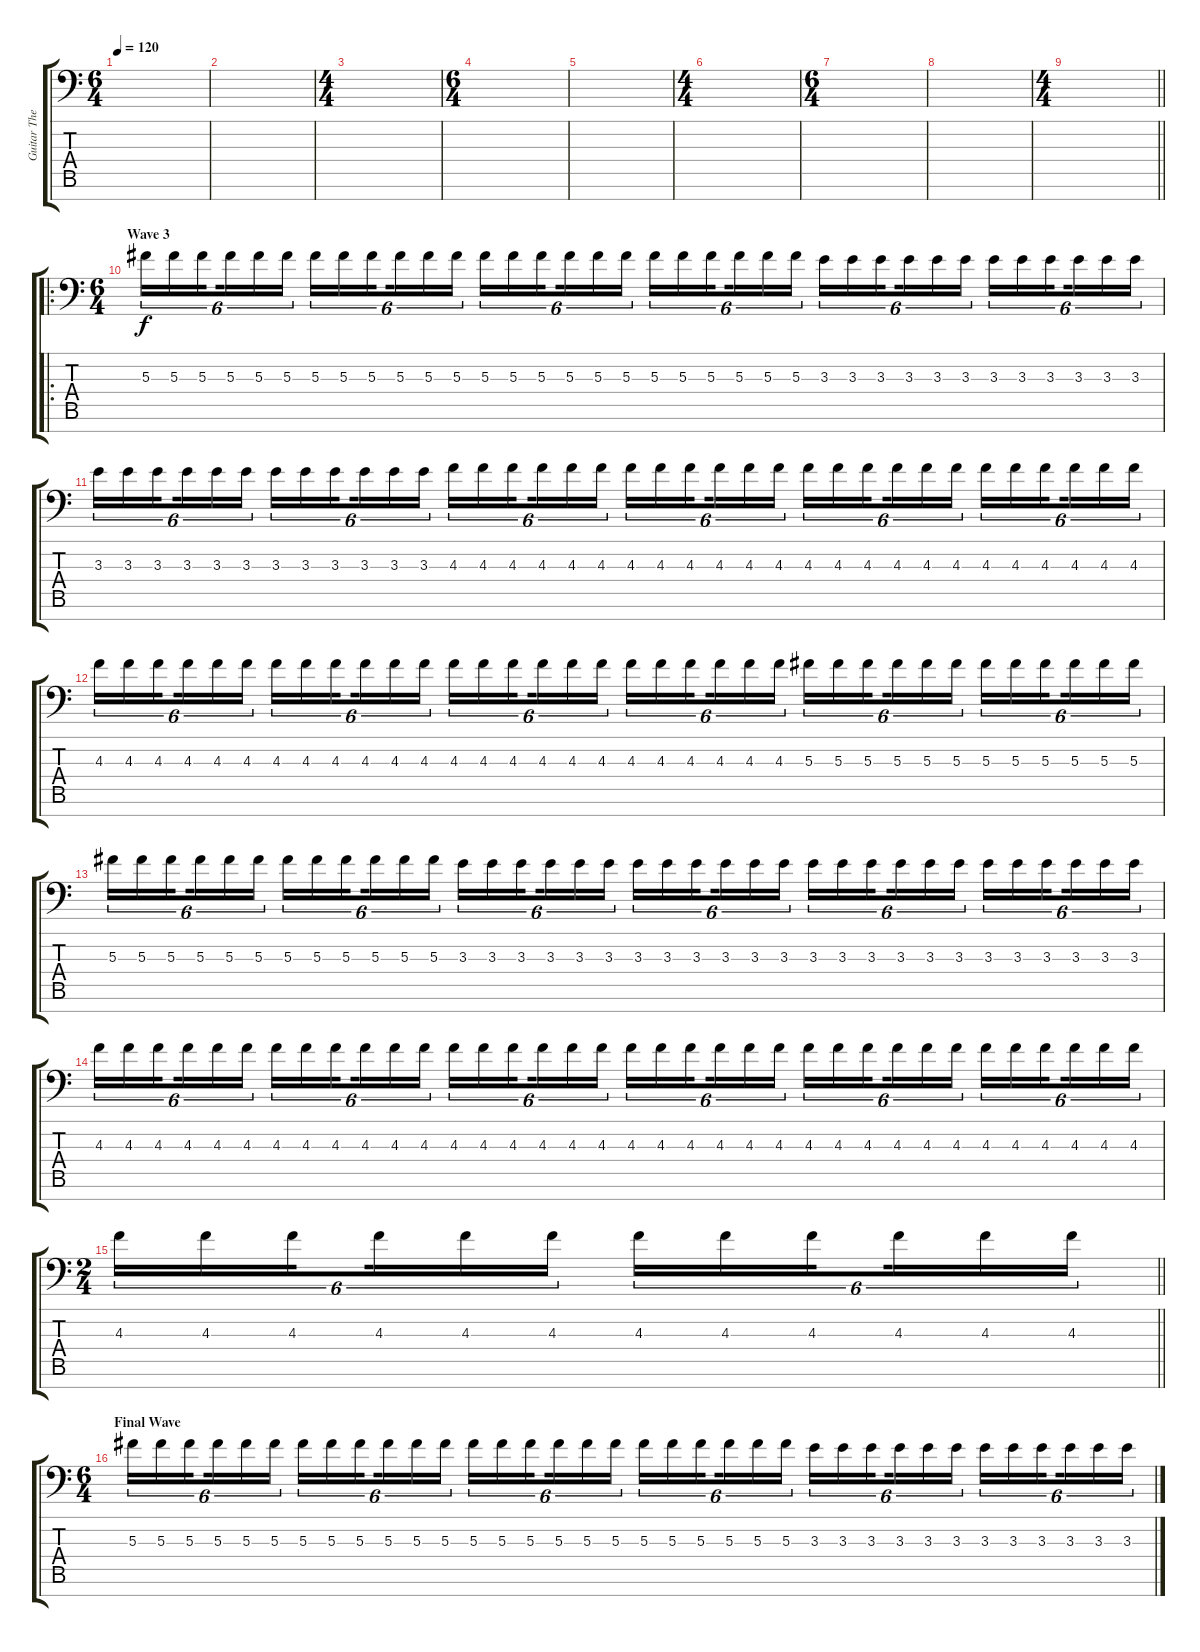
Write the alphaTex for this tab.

\track ("Guitar Theme" "Guitar The") {instrument overdrivenguitar}
\staff {score tabs}
\tuning (Bb3 F3 Db3 Ab2 Eb2 Bb1 F1) {hide}
\ts (6 4)
\tempo 120
\clef f4
\ks c
|
|
\ts (4 4)
|
\ts (6 4)
|
|
\ts (4 4)
|
\ts (6 4)
|
|
\ts (4 4)
\barLineRight lightlight
|
\ro
\ts (6 4)
\section ("" "Wave 3")
5.3.16{tu (6 4)} 5.3.16{tu (6 4)} 5.3.16{tu (6 4) beam splitsecondary} 5.3.16{tu (6 4)} 5.3.16{tu (6 4)} 5.3.16{tu (6 4) beam splitsecondary} 5.3.16{tu (6 4)} 5.3.16{tu (6 4)} 5.3.16{tu (6 4) beam splitsecondary} 5.3.16{tu (6 4)} 5.3.16{tu (6 4)} 5.3.16{tu (6 4) beam splitsecondary} 5.3.16{tu (6 4)} 5.3.16{tu (6 4)} 5.3.16{tu (6 4) beam splitsecondary} 5.3.16{tu (6 4)} 5.3.16{tu (6 4)} 5.3.16{tu (6 4)} 5.3.16{tu (6 4)} 5.3.16{tu (6 4)} 5.3.16{tu (6 4) beam splitsecondary} 5.3.16{tu (6 4)} 5.3.16{tu (6 4)} 5.3.16{tu (6 4) beam splitsecondary} 3.3.16{tu (6 4)} 3.3.16{tu (6 4)} 3.3.16{tu (6 4) beam splitsecondary} 3.3.16{tu (6 4)} 3.3.16{tu (6 4)} 3.3.16{tu (6 4) beam splitsecondary} 3.3.16{tu (6 4)} 3.3.16{tu (6 4)} 3.3.16{tu (6 4) beam splitsecondary} 3.3.16{tu (6 4)} 3.3.16{tu (6 4)} 3.3.16{tu (6 4)} |
3.3.16{tu (6 4)} 3.3.16{tu (6 4)} 3.3.16{tu (6 4) beam splitsecondary} 3.3.16{tu (6 4)} 3.3.16{tu (6 4)} 3.3.16{tu (6 4) beam splitsecondary} 3.3.16{tu (6 4)} 3.3.16{tu (6 4)} 3.3.16{tu (6 4) beam splitsecondary} 3.3.16{tu (6 4)} 3.3.16{tu (6 4)} 3.3.16{tu (6 4) beam splitsecondary} 4.3.16{tu (6 4)} 4.3.16{tu (6 4)} 4.3.16{tu (6 4) beam splitsecondary} 4.3.16{tu (6 4)} 4.3.16{tu (6 4)} 4.3.16{tu (6 4)} 4.3.16{tu (6 4)} 4.3.16{tu (6 4)} 4.3.16{tu (6 4) beam splitsecondary} 4.3.16{tu (6 4)} 4.3.16{tu (6 4)} 4.3.16{tu (6 4) beam splitsecondary} 4.3.16{tu (6 4)} 4.3.16{tu (6 4)} 4.3.16{tu (6 4) beam splitsecondary} 4.3.16{tu (6 4)} 4.3.16{tu (6 4)} 4.3.16{tu (6 4) beam splitsecondary} 4.3.16{tu (6 4)} 4.3.16{tu (6 4)} 4.3.16{tu (6 4) beam splitsecondary} 4.3.16{tu (6 4)} 4.3.16{tu (6 4)} 4.3.16{tu (6 4)} |
4.3.16{tu (6 4)} 4.3.16{tu (6 4)} 4.3.16{tu (6 4) beam splitsecondary} 4.3.16{tu (6 4)} 4.3.16{tu (6 4)} 4.3.16{tu (6 4) beam splitsecondary} 4.3.16{tu (6 4)} 4.3.16{tu (6 4)} 4.3.16{tu (6 4) beam splitsecondary} 4.3.16{tu (6 4)} 4.3.16{tu (6 4)} 4.3.16{tu (6 4) beam splitsecondary} 4.3.16{tu (6 4)} 4.3.16{tu (6 4)} 4.3.16{tu (6 4) beam splitsecondary} 4.3.16{tu (6 4)} 4.3.16{tu (6 4)} 4.3.16{tu (6 4)} 4.3.16{tu (6 4)} 4.3.16{tu (6 4)} 4.3.16{tu (6 4) beam splitsecondary} 4.3.16{tu (6 4)} 4.3.16{tu (6 4)} 4.3.16{tu (6 4) beam splitsecondary} 5.3.16{tu (6 4)} 5.3.16{tu (6 4)} 5.3.16{tu (6 4) beam splitsecondary} 5.3.16{tu (6 4)} 5.3.16{tu (6 4)} 5.3.16{tu (6 4) beam splitsecondary} 5.3.16{tu (6 4)} 5.3.16{tu (6 4)} 5.3.16{tu (6 4) beam splitsecondary} 5.3.16{tu (6 4)} 5.3.16{tu (6 4)} 5.3.16{tu (6 4)} |
5.3.16{tu (6 4)} 5.3.16{tu (6 4)} 5.3.16{tu (6 4) beam splitsecondary} 5.3.16{tu (6 4)} 5.3.16{tu (6 4)} 5.3.16{tu (6 4) beam splitsecondary} 5.3.16{tu (6 4)} 5.3.16{tu (6 4)} 5.3.16{tu (6 4) beam splitsecondary} 5.3.16{tu (6 4)} 5.3.16{tu (6 4)} 5.3.16{tu (6 4) beam splitsecondary} 3.3.16{tu (6 4)} 3.3.16{tu (6 4)} 3.3.16{tu (6 4) beam splitsecondary} 3.3.16{tu (6 4)} 3.3.16{tu (6 4)} 3.3.16{tu (6 4)} 3.3.16{tu (6 4)} 3.3.16{tu (6 4)} 3.3.16{tu (6 4) beam splitsecondary} 3.3.16{tu (6 4)} 3.3.16{tu (6 4)} 3.3.16{tu (6 4) beam splitsecondary} 3.3.16{tu (6 4)} 3.3.16{tu (6 4)} 3.3.16{tu (6 4) beam splitsecondary} 3.3.16{tu (6 4)} 3.3.16{tu (6 4)} 3.3.16{tu (6 4) beam splitsecondary} 3.3.16{tu (6 4)} 3.3.16{tu (6 4)} 3.3.16{tu (6 4) beam splitsecondary} 3.3.16{tu (6 4)} 3.3.16{tu (6 4)} 3.3.16{tu (6 4)} |
4.3.16{tu (6 4)} 4.3.16{tu (6 4)} 4.3.16{tu (6 4) beam splitsecondary} 4.3.16{tu (6 4)} 4.3.16{tu (6 4)} 4.3.16{tu (6 4) beam splitsecondary} 4.3.16{tu (6 4)} 4.3.16{tu (6 4)} 4.3.16{tu (6 4) beam splitsecondary} 4.3.16{tu (6 4)} 4.3.16{tu (6 4)} 4.3.16{tu (6 4) beam splitsecondary} 4.3.16{tu (6 4)} 4.3.16{tu (6 4)} 4.3.16{tu (6 4) beam splitsecondary} 4.3.16{tu (6 4)} 4.3.16{tu (6 4)} 4.3.16{tu (6 4)} 4.3.16{tu (6 4)} 4.3.16{tu (6 4)} 4.3.16{tu (6 4) beam splitsecondary} 4.3.16{tu (6 4)} 4.3.16{tu (6 4)} 4.3.16{tu (6 4) beam splitsecondary} 4.3.16{tu (6 4)} 4.3.16{tu (6 4)} 4.3.16{tu (6 4) beam splitsecondary} 4.3.16{tu (6 4)} 4.3.16{tu (6 4)} 4.3.16{tu (6 4) beam splitsecondary} 4.3.16{tu (6 4)} 4.3.16{tu (6 4)} 4.3.16{tu (6 4) beam splitsecondary} 4.3.16{tu (6 4)} 4.3.16{tu (6 4)} 4.3.16{tu (6 4)} |
\ts (2 4)
\barLineRight lightlight
4.3.16{tu (6 4)} 4.3.16{tu (6 4)} 4.3.16{tu (6 4) beam splitsecondary} 4.3.16{tu (6 4)} 4.3.16{tu (6 4)} 4.3.16{tu (6 4)} 4.3.16{tu (6 4)} 4.3.16{tu (6 4)} 4.3.16{tu (6 4) beam splitsecondary} 4.3.16{tu (6 4)} 4.3.16{tu (6 4)} 4.3.16{tu (6 4)} |
\ts (6 4)
\section ("" "Final Wave")
5.3.16{tu (6 4)} 5.3.16{tu (6 4)} 5.3.16{tu (6 4) beam splitsecondary} 5.3.16{tu (6 4)} 5.3.16{tu (6 4)} 5.3.16{tu (6 4) beam splitsecondary} 5.3.16{tu (6 4)} 5.3.16{tu (6 4)} 5.3.16{tu (6 4) beam splitsecondary} 5.3.16{tu (6 4)} 5.3.16{tu (6 4)} 5.3.16{tu (6 4) beam splitsecondary} 5.3.16{tu (6 4)} 5.3.16{tu (6 4)} 5.3.16{tu (6 4) beam splitsecondary} 5.3.16{tu (6 4)} 5.3.16{tu (6 4)} 5.3.16{tu (6 4)} 5.3.16{tu (6 4)} 5.3.16{tu (6 4)} 5.3.16{tu (6 4) beam splitsecondary} 5.3.16{tu (6 4)} 5.3.16{tu (6 4)} 5.3.16{tu (6 4) beam splitsecondary} 3.3.16{tu (6 4)} 3.3.16{tu (6 4)} 3.3.16{tu (6 4) beam splitsecondary} 3.3.16{tu (6 4)} 3.3.16{tu (6 4)} 3.3.16{tu (6 4) beam splitsecondary} 3.3.16{tu (6 4)} 3.3.16{tu (6 4)} 3.3.16{tu (6 4) beam splitsecondary} 3.3.16{tu (6 4)} 3.3.16{tu (6 4)} 3.3.16{tu (6 4)}
